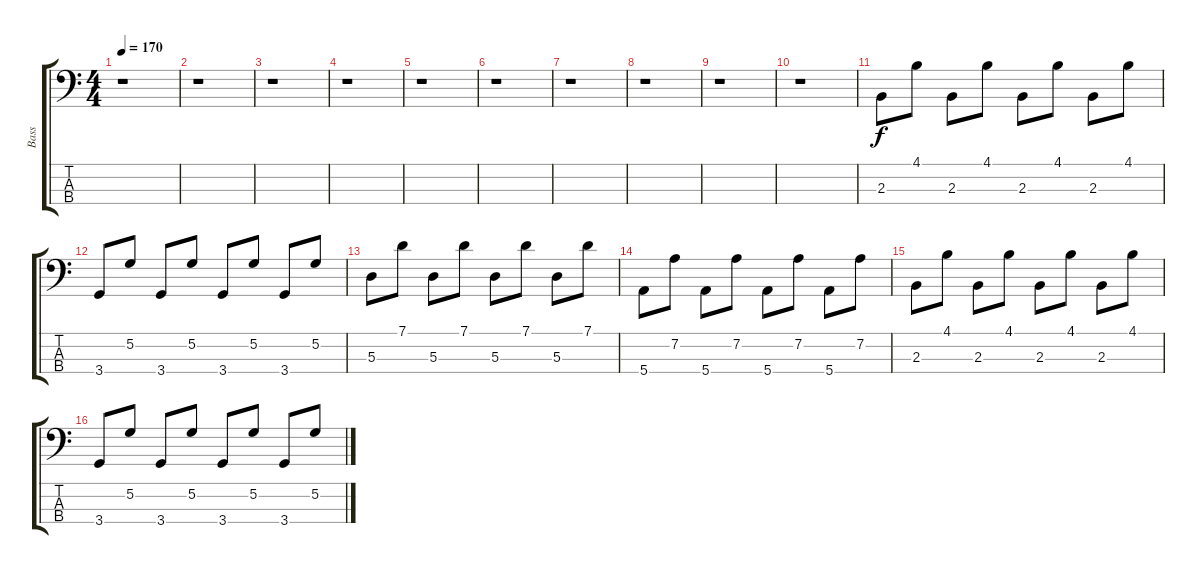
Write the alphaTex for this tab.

\track ("Bass" "Bass") {instrument electricbasspick}
\staff {score tabs}
\tuning (G2 D2 A1 E1) {hide}
\ts (4 4)
\tempo 170
\clef f4
\ks c
r.1{dy f} |
r.1 |
r.1 |
r.1 |
r.1 |
r.1 |
r.1 |
r.1 |
r.1 |
r.1 |
2.3.8 4.1.8 2.3.8 4.1.8 2.3.8 4.1.8 2.3.8 4.1.8 |
3.4.8 5.2.8 3.4.8 5.2.8 3.4.8 5.2.8 3.4.8 5.2.8 |
5.3.8 7.1.8 5.3.8 7.1.8 5.3.8 7.1.8 5.3.8 7.1.8 |
5.4.8 7.2.8 5.4.8 7.2.8 5.4.8 7.2.8 5.4.8 7.2.8 |
2.3.8 4.1.8 2.3.8 4.1.8 2.3.8 4.1.8 2.3.8 4.1.8 |
3.4.8 5.2.8 3.4.8 5.2.8 3.4.8 5.2.8 3.4.8 5.2.8
